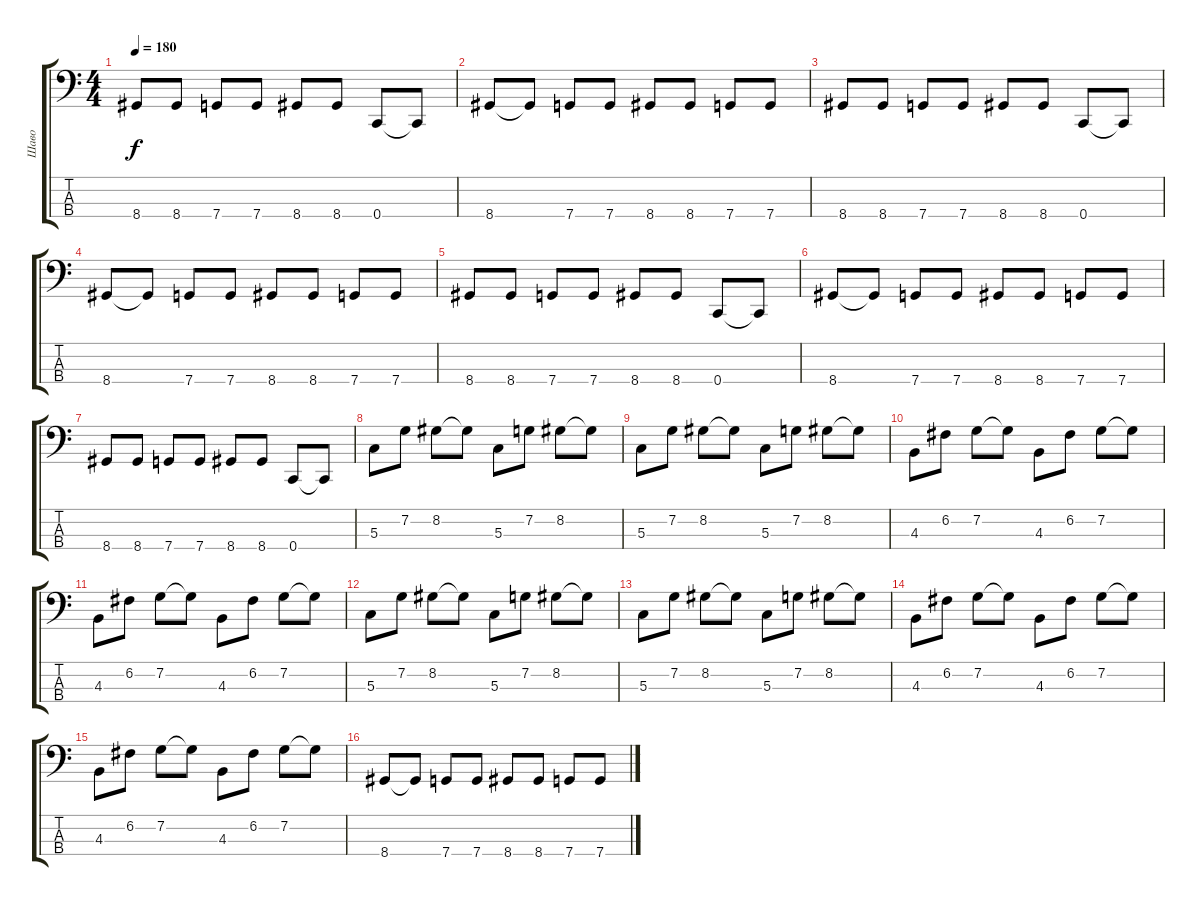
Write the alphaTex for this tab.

\track ("Шаво" "Шаво") {instrument electricbassfinger}
\staff {score tabs}
\tuning (F2 C2 G1 C1) {hide}
\ts (4 4)
\tempo 180
\clef f4
\ks c
8.4.8{dy f} 8.4.8 7.4.8 7.4.8 8.4.8 8.4.8 0.4.8 0.4{t}.8 |
8.4.8 8.4{t}.8 7.4.8 7.4.8 8.4.8 8.4.8 7.4.8 7.4.8 |
8.4.8 8.4.8 7.4.8 7.4.8 8.4.8 8.4.8 0.4.8 0.4{t}.8 |
8.4.8 8.4{t}.8 7.4.8 7.4.8 8.4.8 8.4.8 7.4.8 7.4.8 |
8.4.8 8.4.8 7.4.8 7.4.8 8.4.8 8.4.8 0.4.8 0.4{t}.8 |
8.4.8 8.4{t}.8 7.4.8 7.4.8 8.4.8 8.4.8 7.4.8 7.4.8 |
8.4.8 8.4.8 7.4.8 7.4.8 8.4.8 8.4.8 0.4.8 0.4{t}.8 |
5.3.8 7.2.8 8.2.8 8.2{t}.8 5.3.8 7.2.8 8.2.8 8.2{t}.8 |
5.3.8 7.2.8 8.2.8 8.2{t}.8 5.3.8 7.2.8 8.2.8 8.2{t}.8 |
4.3.8 6.2.8 7.2.8 7.2{t}.8 4.3.8 6.2.8 7.2.8 7.2{t}.8 |
4.3.8 6.2.8 7.2.8 7.2{t}.8 4.3.8 6.2.8 7.2.8 7.2{t}.8 |
5.3.8 7.2.8 8.2.8 8.2{t}.8 5.3.8 7.2.8 8.2.8 8.2{t}.8 |
5.3.8 7.2.8 8.2.8 8.2{t}.8 5.3.8 7.2.8 8.2.8 8.2{t}.8 |
4.3.8 6.2.8 7.2.8 7.2{t}.8 4.3.8 6.2.8 7.2.8 7.2{t}.8 |
4.3.8 6.2.8 7.2.8 7.2{t}.8 4.3.8 6.2.8 7.2.8 7.2{t}.8 |
8.4.8 8.4{t}.8 7.4.8 7.4.8 8.4.8 8.4.8 7.4.8 7.4.8
